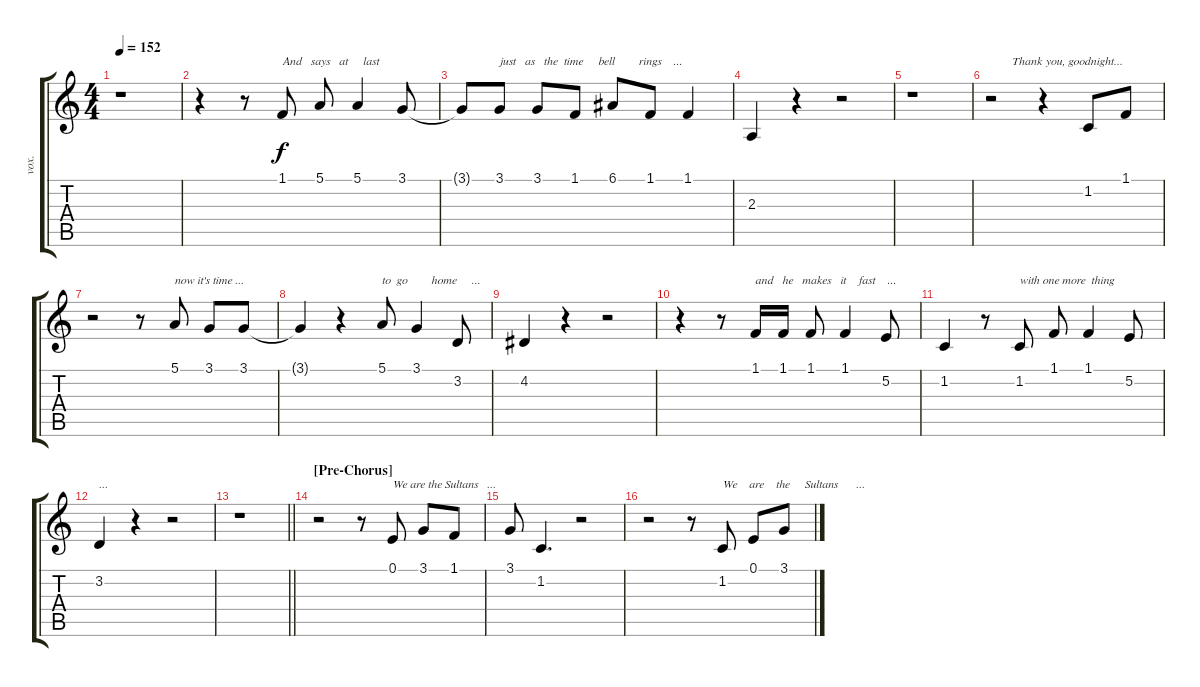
\track ("vox." "vox.") {instrument clarinet}
\staff {score tabs}
\tuning (E4 B3 G3 D3 A2 E2) {hide}
\ts (4 4)
\tempo 152
\clef g2
\ks c
r.1{dy f} |
r.4 r.8 1.1.8{txt "And   says   at     last"} 5.1.8 5.1.4 3.1.8 |
3.1{t}.8 3.1.8{txt "just   as   the  time     bell        rings    ..."} 3.1.8 1.1.8 6.1.8 1.1.8 1.1.4 |
2.3.4 r.4 r.2 |
r.1 |
r.2{txt "       Thank you, goodnight..."} r.4 1.2.8 1.1.8 |
r.2 r.8 5.1.8{txt "now it's time ..."} 3.1.8 3.1.8 |
3.1{t}.4 r.4 5.1.8{txt "to  go        home     ..."} 3.1.4 3.2.8 |
4.2.4 r.4 r.2 |
r.4 r.8 1.1.16{txt "and   he   makes   it    fast    ..."} 1.1.16 1.1.8 1.1.4 5.2.8 |
1.2.4 r.8 1.2.8{txt "with one more  thing"} 1.1.8 1.1.4 5.2.8 |
3.2.4{txt "..."} r.4 r.2 |
\barLineRight lightlight
r.1 |
\section ("" "[Pre-Chorus]")
r.2 r.8 0.1.8{txt "We are the Sultans   ..."} 3.1.8 1.1.8 |
3.1.8 1.2.4{d} r.2 |
r.2 r.8 1.2.8{txt "We    are    the     Sultans      ..."} 0.1.8 3.1.8
